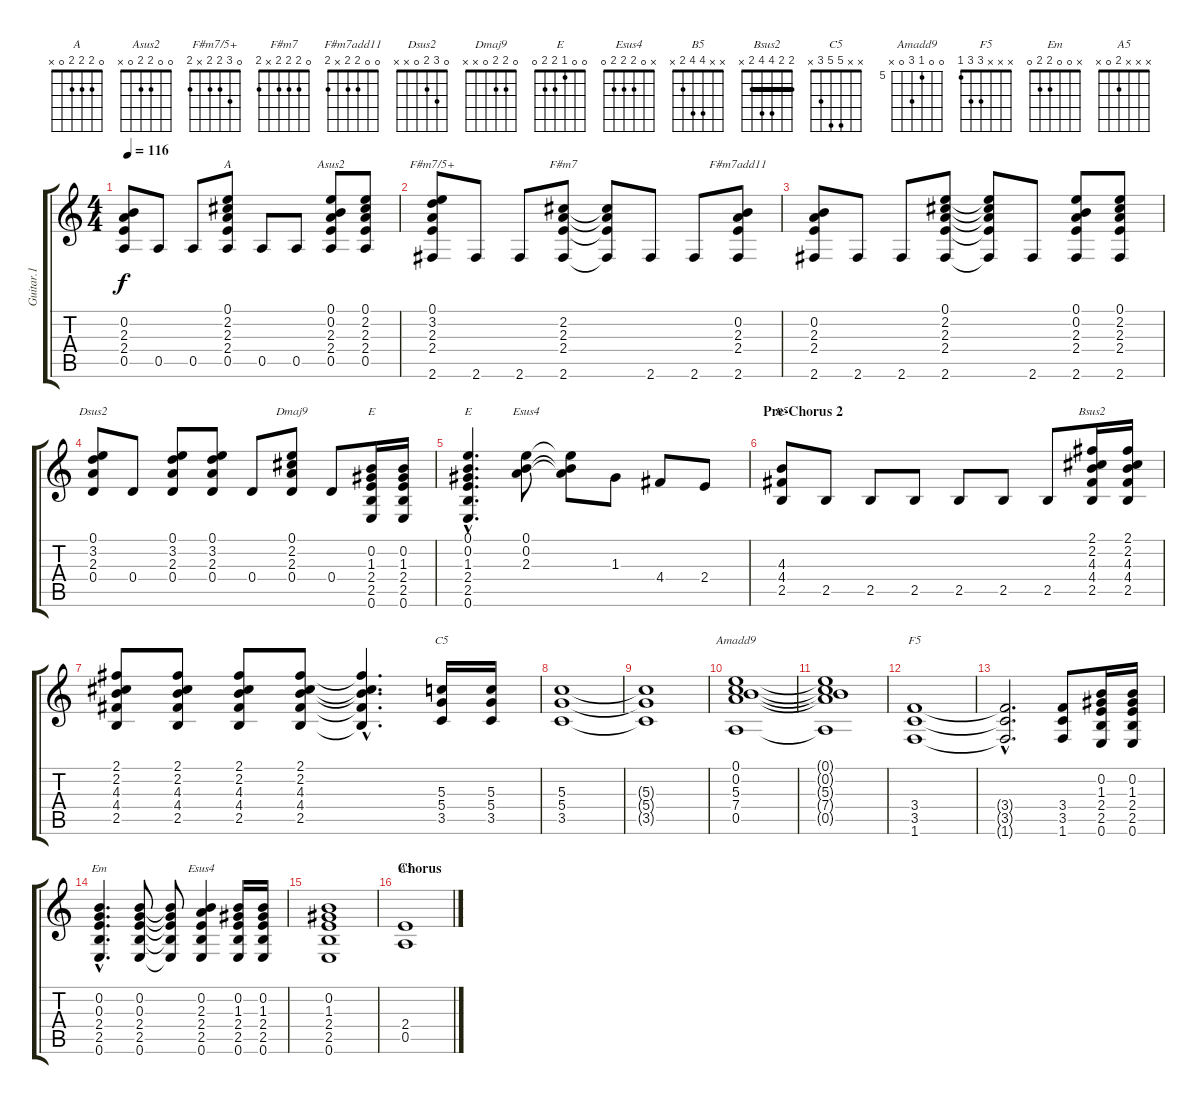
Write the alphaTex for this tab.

\track ("Guitar.1" "Guitar.1") {instrument distortionguitar}
\staff {score tabs}
\tuning (E4 B3 G3 D3 A2 E2) {hide}
\chord ("A" 0 2 2 2 0 x)
\chord ("Asus2" 0 0 2 2 0 x)
\chord ("F#m7/5+" 0 3 2 2 x 2)
\chord ("F#m7" 0 2 2 2 x 2)
\chord ("F#m7add11" 0 0 2 2 x 2)
\chord ("Dsus2" 0 3 2 0 x x)
\chord ("Dmaj9" 0 2 2 0 x x)
\chord ("E" x 0 1 2 2 0)
\chord ("E" 0 0 1 2 2 0)
\chord ("Esus4" 0 0 2 2 2 0)
\chord ("B5" x x 4 4 2 x)
\chord ("Bsus2" 2 2 4 4 2 x) {barre 2}
\chord ("C5" x x 5 5 3 x)
\chord ("Amadd9" 0 0 5 7 0 x) {firstfret 5}
\chord ("F5" x x x 3 3 1)
\chord ("Em" x 0 0 2 2 0)
\chord ("Esus4" x 0 2 2 2 0)
\chord ("A5" x x x 2 0 x)
\ts (4 4)
\tempo 116
\clef g2
\ks c
(0.2 2.3 2.4 0.5).8{dy f} 0.5.8 0.5.8 (0.1 2.2 2.3 2.4 0.5).8{ch "A"} 0.5.8 0.5.8 (0.1 0.2 2.3 2.4 0.5).8{ch "Asus2"} (0.1 2.2 2.3 2.4 0.5).8 |
(0.1 3.2 2.3 2.4 2.6).8{ch "F#m7/5+"} 2.6.8 2.6.8 (2.2 2.3 2.4 2.6).8{ch "F#m7"} (2.2{t} 2.3{t} 2.4{t} 2.6{t}).8 2.6.8 2.6.8 (0.2 2.3 2.4 2.6).8{ch "F#m7add11"} |
(0.2 2.3 2.4 2.6).8 2.6.8 2.6.8 (0.1 2.2 2.3 2.4 2.6).8 (0.1{t} 2.2{t} 2.3{t} 2.4{t} 2.6{t}).8 2.6.8 (0.1 0.2 2.3 2.4 2.6).8 (0.1 2.2 2.3 2.4 2.6).8 |
(0.1 3.2 2.3 0.4).8{ch "Dsus2"} 0.4.8 (0.1 3.2 2.3 0.4).8 (0.1 3.2 2.3 0.4).8 0.4.8 (0.1 2.2 2.3 0.4).8{ch "Dmaj9"} 0.4.8 (0.2 1.3 2.4 2.5 0.6).16{ch "E"} (0.2 1.3 2.4 2.5 0.6).16 |
(0.1{hac} 0.2{hac} 1.3{hac} 2.4{hac} 2.5{hac} 0.6{hac}).4{d ch "E"} (0.1 0.2 2.3).8{ch "Esus4"} (0.1{t} 0.2{t} 2.3{t}).8 1.3.8 4.4.8 2.4.8 |
\section ("" "Pre-Chorus 2")
(4.3 4.4 2.5).8{ch "B5"} 2.5.8 2.5.8 2.5.8 2.5.8 2.5.8 2.5.8 (2.1 2.2 4.3 4.4 2.5).16{ch "Bsus2"} (2.1 2.2 4.3 4.4 2.5).16 |
(2.1 2.2 4.3 4.4 2.5).8 (2.1 2.2 4.3 4.4 2.5).8 (2.1 2.2 4.3 4.4 2.5).8 (2.1 2.2 4.3 4.4 2.5).8 (2.1{hac t} 2.2{hac t} 4.3{hac t} 4.4{hac t} 2.5{hac t}).4{d} (5.3 5.4 3.5).16{ch "C5"} (5.3 5.4 3.5).16 |
(5.3 5.4 3.5).1 |
(5.3{t} 5.4{t} 3.5{t}).1 |
(0.1 0.2 5.3 7.4 0.5).1{ch "Amadd9"} |
(0.1{t} 0.2{t} 5.3{t} 7.4{t} 0.5{t}).1 |
(3.4 3.5 1.6).1{ch "F5"} |
(3.4{hac t} 3.5{hac t} 1.6{hac t}).2{d} (3.4 3.5 1.6).8 (0.2 1.3 2.4 2.5 0.6).16 (0.2 1.3 2.4 2.5 0.6).16 |
(0.2{hac} 0.3{hac} 2.4{hac} 2.5{hac} 0.6{hac}).4{d ch "Em"} (0.2 0.3 2.4 2.5 0.6).8 (0.2{t} 0.3{t} 2.4{t} 2.5{t} 0.6{t}).8 (0.2 2.3 2.4 2.5 0.6).4{ch "Esus4"} (0.2 1.3 2.4 2.5 0.6).16 (0.2 1.3 2.4 2.5 0.6).16 |
(0.2 1.3 2.4 2.5 0.6).1 |
\section ("" "Chorus")
(2.4 0.5).1{ch "A5"}
